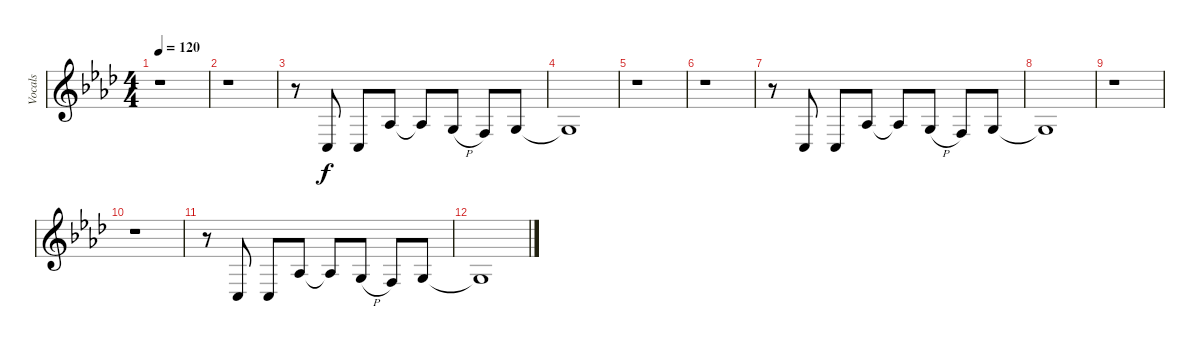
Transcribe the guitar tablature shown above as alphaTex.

\track ("Vocals" "Vocals") {instrument oboe}
\staff {score}
\tuning (E4 B3 G3 D3 A2 E2) {hide}
\ts (4 4)
\tempo 120
\clef g2
\ks fminor
r.1{dy f} |
r.1 |
r.8 3.5.8 3.5.8 1.3.8 1.3{t}.8 5.4{h}.8 3.4.8 5.4.8 |
5.4{t}.1 |
r.1 |
r.1 |
r.8 3.5.8 3.5.8 1.3.8 1.3{t}.8 5.4{h}.8 3.4.8 5.4.8 |
5.4{t}.1 |
r.1 |
r.1 |
r.8 3.5.8 3.5.8 1.3.8 1.3{t}.8 5.4{h}.8 3.4.8 5.4.8 |
5.4{t}.1
